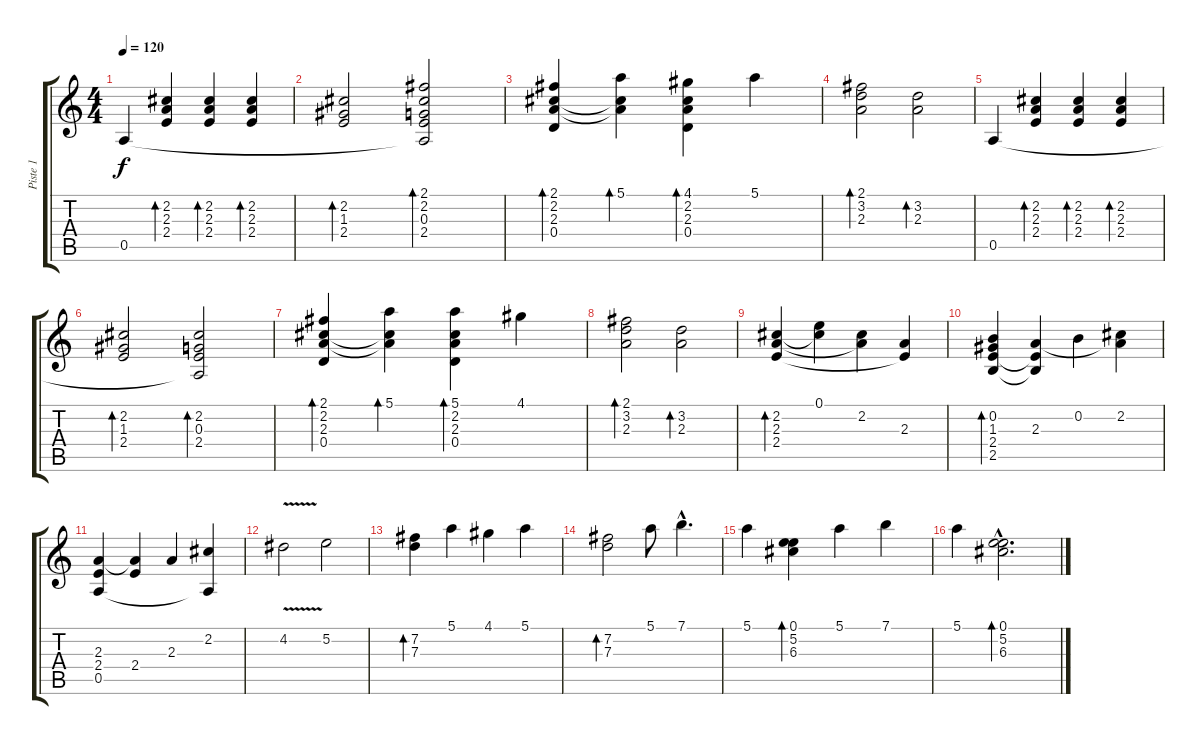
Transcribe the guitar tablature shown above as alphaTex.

\track ("Piste 1" "Piste 1") {instrument acousticguitarnylon}
\staff {score tabs}
\tuning (E4 B3 G3 D3 A2 E2) {hide}
\ts (4 4)
\tempo 120
\clef g2
\ks c
0.5.4{dy f instrument acousticguitarnylon} (2.2 2.3 2.4).4{bd 480} (2.2 2.3 2.4).4{bd 480} (2.2 2.3 2.4).4{bd 480} |
(2.2 1.3 2.4).2{bd 480} (2.1 2.2 0.3 2.4 0.5{t}).2{bd 480} |
(2.1 2.2 2.3 0.4).4{bd 480} (5.1 2.2{t} 2.3{t}).4{bd 480} (4.1 2.2 2.3 0.4).4{bd 480} 5.1.4 |
(2.1 3.2 2.3).2{bd 480} (3.2 2.3).2{bd 480} |
0.5.4 (2.2 2.3 2.4).4{bd 480} (2.2 2.3 2.4).4{bd 480} (2.2 2.3 2.4).4{bd 480} |
(2.2 1.3 2.4).2{bd 480} (2.2 0.3 2.4 0.5{t}).2{bd 480} |
(2.1 2.2 2.3 0.4).4{bd 480} (5.1 2.2{t} 2.3{t}).4{bd 480} (5.1 2.2 2.3 0.4).4{bd 480} 4.1.4 |
(2.1 3.2 2.3).2{bd 480} (3.2 2.3).2{bd 480} |
(2.2 2.3 2.4).4{bd 480} (0.1 2.2{t}).4 (2.2 2.3{t}).4 (2.3 2.4{t}).4 |
(0.2 1.3 2.4 2.5).4{bd 480} (2.3 2.4{t} 2.5{t}).4 0.2.4 (2.2 2.3{t}).4 |
(2.3 2.4 0.5).4 (2.3{t} 2.4).4 2.3.4 (2.2 0.5{t}).4 |
4.2{v}.2 5.2.2 |
(7.2 7.3).4{bd 480} 5.1.4 4.1.4 5.1.4 |
(7.2 7.3).2{bd 480} 5.1.8 7.1{hac}.4{d} |
5.1.4 (0.1 5.2 6.3).4{bd 480} 5.1.4 7.1.4 |
5.1.4 (0.1{hac} 5.2{hac} 6.3{hac}).2{d bd 480}
